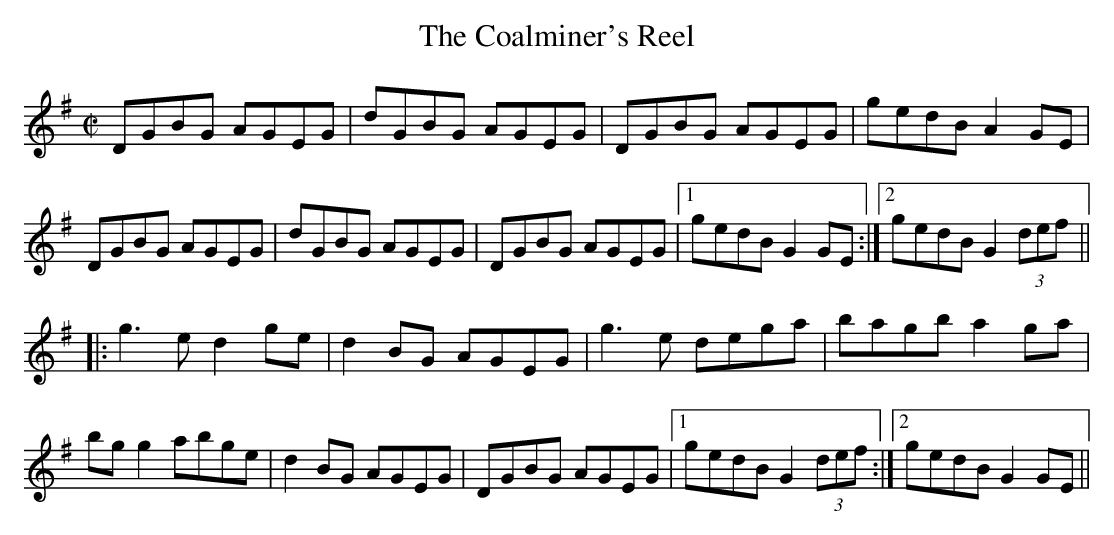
X:1
T:Coalminer's Reel, The
M:C|
K:G
DGBG AGEG|dGBG AGEG|DGBG AGEG|gedB A2GE|
DGBG AGEG|dGBG AGEG|DGBG AGEG|1 gedB G2GE:|2 gedB G2 (3def||
|:g3e d2ge|d2BG AGEG|g3e dega|bagb a2ga|
bgg2 abge|d2BG AGEG|DGBG AGEG|1 gedB G2 (3def:|2 gedB G2GE||
